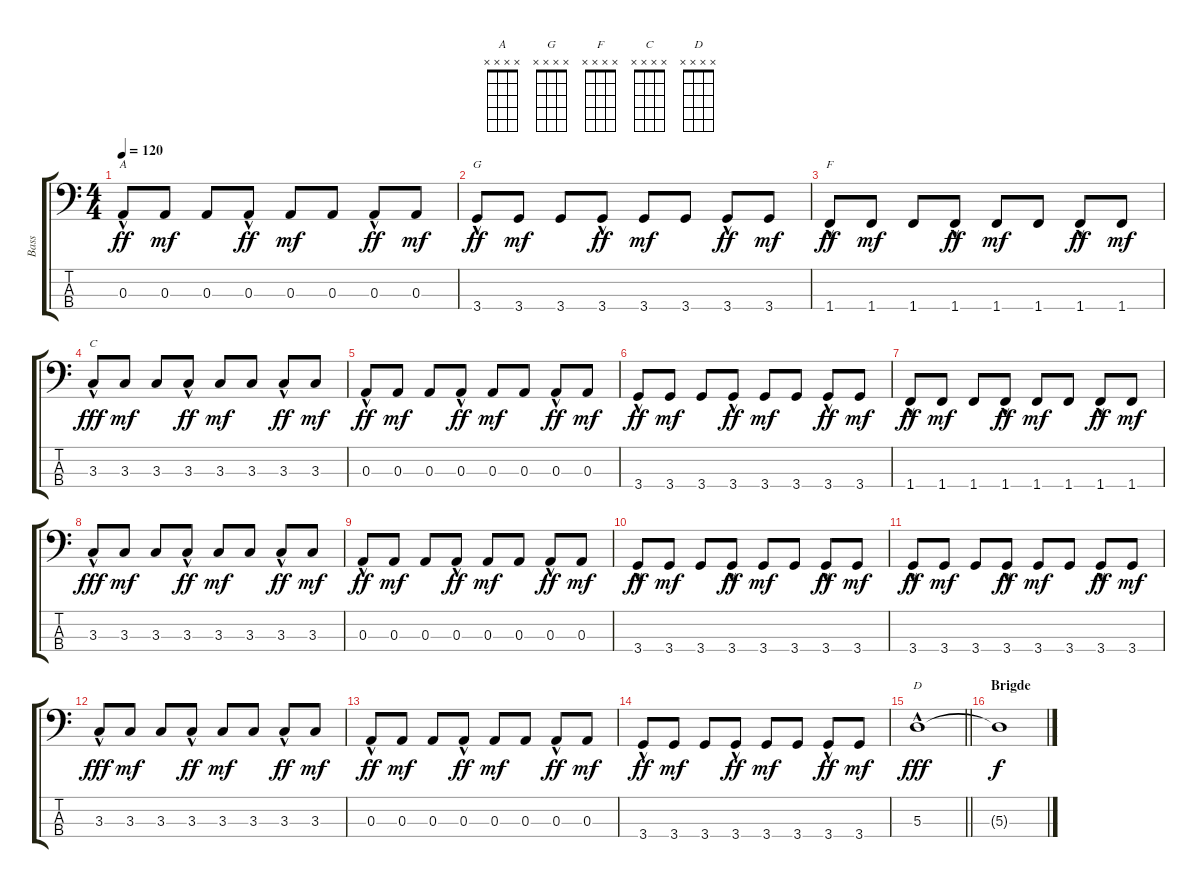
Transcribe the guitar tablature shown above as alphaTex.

\track ("Bass" "Bass") {instrument acousticbass}
\staff {score tabs}
\tuning (G2 D2 A1 E1) {hide}
\chord ("A" x x x x)
\chord ("G" x x x x)
\chord ("F" x x x x)
\chord ("C" x x x x)
\chord ("D" x x x x)
\ts (4 4)
\tempo 120
\clef f4
\ks c
0.3{hac}.8{ch "A" dy ff} 0.3.8{dy mf} 0.3.8 0.3{hac}.8{dy ff} 0.3.8{dy mf} 0.3.8 0.3{hac}.8{dy ff} 0.3.8{dy mf} |
3.4{hac}.8{ch "G" dy ff} 3.4.8{dy mf} 3.4.8 3.4{hac}.8{dy ff} 3.4.8{dy mf} 3.4.8 3.4{hac}.8{dy ff} 3.4.8{dy mf} |
1.4{hac}.8{ch "F" dy ff} 1.4.8{dy mf} 1.4.8 1.4{hac}.8{dy ff} 1.4.8{dy mf} 1.4.8 1.4{hac}.8{dy ff} 1.4.8{dy mf} |
3.3{hac}.8{ch "C" dy fff} 3.3.8{dy mf} 3.3.8 3.3{hac}.8{dy ff} 3.3.8{dy mf} 3.3.8 3.3{hac}.8{dy ff} 3.3.8{dy mf} |
0.3{hac}.8{dy ff} 0.3.8{dy mf} 0.3.8 0.3{hac}.8{dy ff} 0.3.8{dy mf} 0.3.8 0.3{hac}.8{dy ff} 0.3.8{dy mf} |
3.4{hac}.8{dy ff} 3.4.8{dy mf} 3.4.8 3.4{hac}.8{dy ff} 3.4.8{dy mf} 3.4.8 3.4{hac}.8{dy ff} 3.4.8{dy mf} |
1.4{hac}.8{dy ff} 1.4.8{dy mf} 1.4.8 1.4{hac}.8{dy ff} 1.4.8{dy mf} 1.4.8 1.4{hac}.8{dy ff} 1.4.8{dy mf} |
3.3{hac}.8{dy fff} 3.3.8{dy mf} 3.3.8 3.3{hac}.8{dy ff} 3.3.8{dy mf} 3.3.8 3.3{hac}.8{dy ff} 3.3.8{dy mf} |
0.3{hac}.8{dy ff} 0.3.8{dy mf} 0.3.8 0.3{hac}.8{dy ff} 0.3.8{dy mf} 0.3.8 0.3{hac}.8{dy ff} 0.3.8{dy mf} |
3.4{hac}.8{dy ff} 3.4.8{dy mf} 3.4.8 3.4{hac}.8{dy ff} 3.4.8{dy mf} 3.4.8 3.4{hac}.8{dy ff} 3.4.8{dy mf} |
3.4{hac}.8{dy ff} 3.4.8{dy mf} 3.4.8 3.4{hac}.8{dy ff} 3.4.8{dy mf} 3.4.8 3.4{hac}.8{dy ff} 3.4.8{dy mf} |
3.3{hac}.8{dy fff} 3.3.8{dy mf} 3.3.8 3.3{hac}.8{dy ff} 3.3.8{dy mf} 3.3.8 3.3{hac}.8{dy ff} 3.3.8{dy mf} |
0.3{hac}.8{dy ff} 0.3.8{dy mf} 0.3.8 0.3{hac}.8{dy ff} 0.3.8{dy mf} 0.3.8 0.3{hac}.8{dy ff} 0.3.8{dy mf} |
3.4{hac}.8{dy ff} 3.4.8{dy mf} 3.4.8 3.4{hac}.8{dy ff} 3.4.8{dy mf} 3.4.8 3.4{hac}.8{dy ff} 3.4.8{dy mf} |
\barLineRight lightlight
5.3{hac}.1{ch "D" dy fff} |
\section ("" "Brigde")
5.3{t}.1{dy f}
